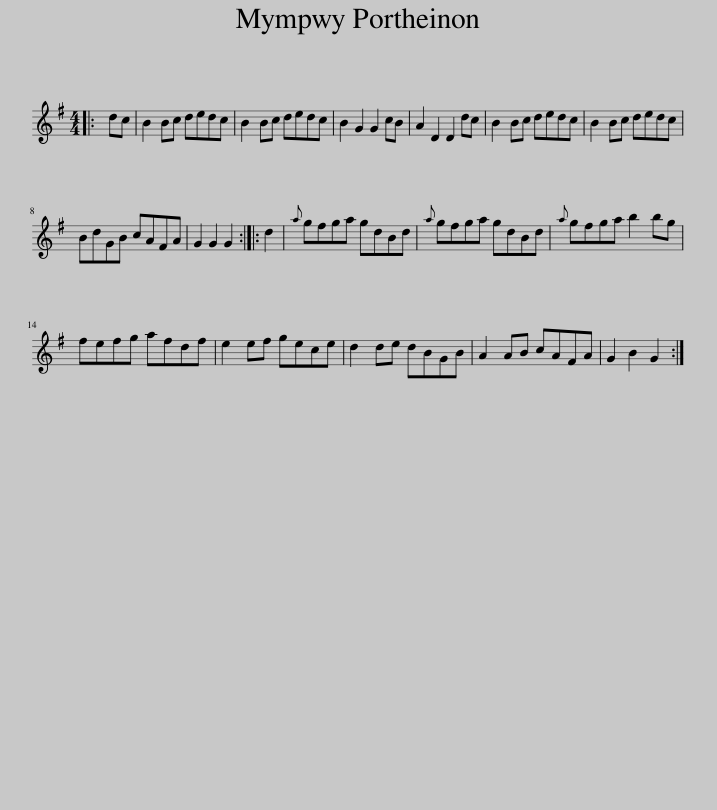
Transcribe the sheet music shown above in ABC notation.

X:1
L:1/8
M:4/4
I:linebreak $
K:G
V:1 treble
V:1
|: dc | B2 Bc dedc | B2 Bc dedc | B2 G2 G2 cB | A2 D2 D2 dc | %5
 B2 Bc dedc | B2 Bc dedc |$ BdGB cAFA | G2 G2 G2 :: d2 | %10
{a} gfga gdBd |{a} gfga gdBd |{a} gfga b2 bg |$ fefg afdf | e2 ef gece | %15
 d2 de dBGB | A2 AB cAFA | G2 B2 G2 :| %18
